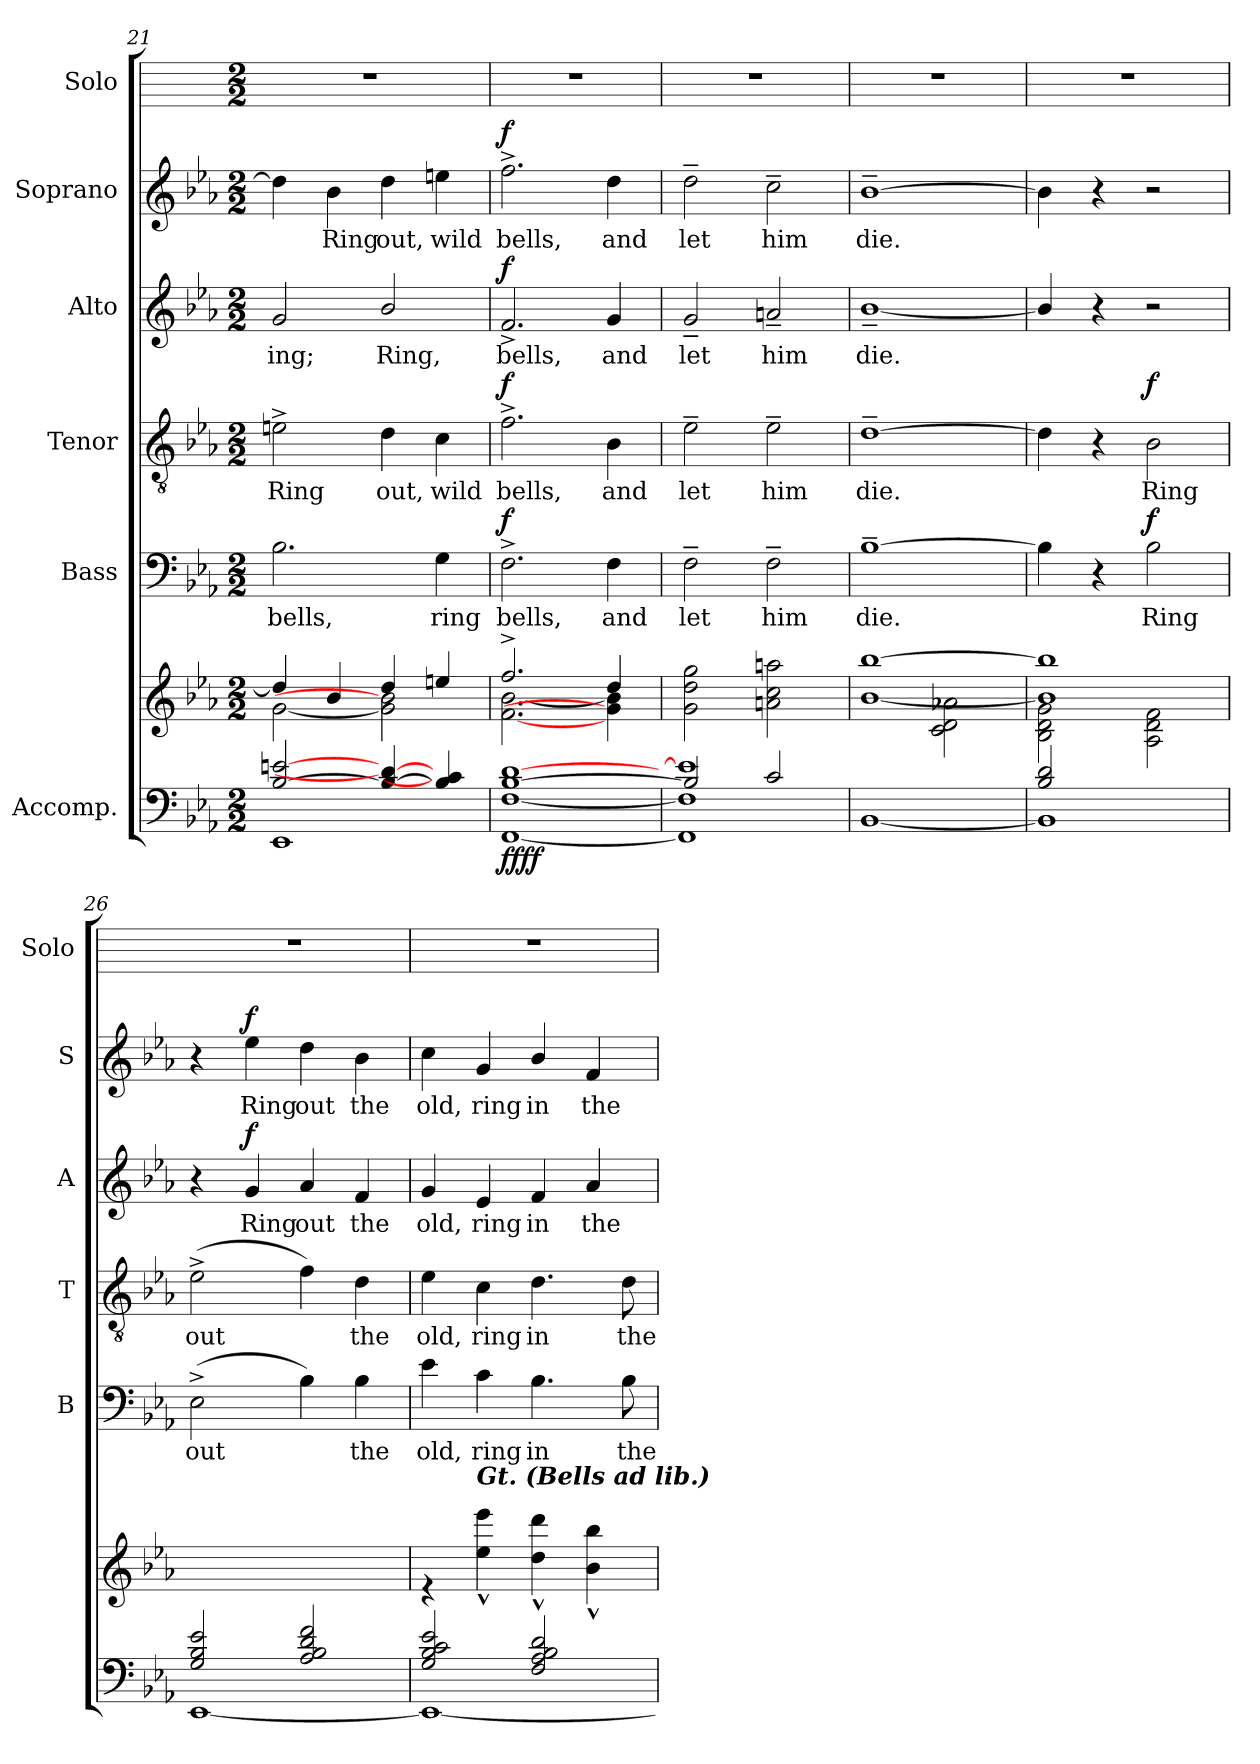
**kern	**kern	**dynam	**kern	**text	**dynam	**kern	**text	**dynam	**kern	**text	**dynam	**kern	**text	**dynam	**kern
*part6	*part6	*part6	*part5	*part5	*part5	*part4	*part4	*part4	*part3	*part3	*part3	*part2	*part2	*part2	*part1
*staff7	*staff6	*staff6/7	*staff5	*staff5	*staff5	*staff4	*staff4	*staff4	*staff3	*staff3	*staff3	*staff2	*staff2	*staff2	*staff1
*I"Accomp.	*	*	*I"Bass	*	*	*I"Tenor	*	*	*I"Alto	*	*	*I"Soprano	*	*	*I"Solo
*	*	*	*I'B	*	*	*I'T	*	*	*I'A	*	*	*I'S	*	*	*I'Solo
!!LO:LB:g=z
*clefF4	*clefG2	*	*clefF4	*	*	*clefGv2	*	*	*clefG2	*	*	*clefG2	*	*	*
*k[b-e-a-]	*k[b-e-a-]	*	*k[b-e-a-]	*	*	*k[b-e-a-]	*	*	*k[b-e-a-]	*	*	*k[b-e-a-]	*	*	*
*E-:	*E-:	*	*E-:	*	*	*E-:	*	*	*E-:	*	*	*E-:	*	*	*
*M2/2	*M2/2	*	*M2/2	*	*	*M2/2	*	*	*M2/2	*	*	*M2/2	*	*	*M2/2
=21	=21	=21	=21	=21	=21	=21	=21	=21	=21	=21	=21	=21	=21	=21	=21
*^	*^	*	*	*	*	*	*	*	*	*	*	*	*	*	*
!	!	!	!	!	!	!LO:LY:b	!	!	!LO:LY:b	!	!	!LO:LY:b	!	!	!	!	!
[2B-/ [2en/	1EE-\	4dd/]	[2g\	.	2.B-	bells,	.	2en^	Ring	.	2g	ing;	.	4dd]	.	.	1r
!	!	!	!	!	!	!	!	!	!	!	!	!	!	!	!LO:LY:b	!	!
.	.	4b-/	.	.	.	.	.	.	.	.	.	.	.	4b-	Ring	.	.
!	!	!	!	!	!	!	!	!	!LO:LY:b	!	!	!LO:LY:b	!	!	!LO:LY:b	!	!
4B-/_ 4d/_	.	4dd/	2g\] 2b-\]	.	.	.	.	4d	out,	.	2b-/	Ring,	.	4dd	out,	.	.
!	!	!	!	!	!	!LO:LY:b	!	!	!LO:LY:b	!	!	!	!	!	!LO:LY:b	!	!
4B-/] 4c/]	.	4een/	.	.	4G	ring	.	4c	wild	.	.	.	.	4een	wild	.	.
=22	=22	=22	=22	=22	=22	=22	=22	=22	=22	=22	=22	=22	=22	=22	=22	=22	=22
!	!	!	!	!LO:DY:b=2	!	!LO:LY:b	!	!	!LO:LY:b	!	!	!LO:LY:b	!	!	!LO:LY:b	!	!
!	!	!	!	!LO:DY:n=1:b=2	!	!	!	!	!	!	!	!	!	!	!	!	!
!	!	!	!	!LO:DY:n=2:b	!	!	!	!	!	!	!	!	!	!	!	!	!
!	!	!	!	!LO:DY:n=3:b	!	!	!LO:DY:b	!	!	!LO:DY:b	!	!	!LO:DY:b	!	!	!LO:DY:b	!
[1B-/ [1d/	[1FF\ [1F\	2.ff^/	[2.f\ [2.b-\	f f f f	2.F^	bells,	f	2.f^	bells,	f	2.f^	bells,	f	2.ff^	bells,	f	1r
!	!	!	!	!	!	!LO:LY:b	!	!	!LO:LY:b	!	!	!LO:LY:b	!	!	!LO:LY:b	!	!
.	.	4dd/	4g\] 4b-\]	.	4F	and	.	4B-	and	.	4g	and	.	4dd	and	.	.
=23	=23	=23	=23	=23	=23	=23	=23	=23	=23	=23	=23	=23	=23	=23	=23	=23	=23
!	!	!	!	!	!	!LO:LY:b	!	!	!LO:LY:b	!	!	!LO:LY:b	!	!	!LO:LY:b	!	!
2B-/]	1FF\] 1F\] 1e-\]	1ryy	2g\ 2dd\ 2gg\	.	2F~	let	.	2e-~	let	.	2g~	let	.	2dd~	let	.	1r
!	!	!	!	!	!	!LO:LY:b	!	!	!LO:LY:b	!	!	!LO:LY:b	!	!	!LO:LY:b	!	!
2c/	.	.	2an\ 2cc\ 2aan\	.	2F~	him	.	2e-~	him	.	2an~	him	.	2cc~	him	.	.
=24	=24	=24	=24	=24	=24	=24	=24	=24	=24	=24	=24	=24	=24	=24	=24	=24	=24
!	!	!	!	!	!	!LO:LY:b	!	!	!LO:LY:b	!	!	!LO:LY:b	!	!	!LO:LY:b	!	!
1ryy	[1BB-\	[1b-/ [1bb-/	2ryy	.	[1B-~	die.	.	[1d~	die.	.	[1b-~/	die.	.	[1b-~	die.	.	1r
.	.	.	2c\ 2d\ 2a-X\	.	.	.	.	.	.	.	.	.	.	.	.	.	.
=25	=25	=25	=25	=25	=25	=25	=25	=25	=25	=25	=25	=25	=25	=25	=25	=25	=25
2B-/ 2d/	1BB-\]	1b-/] 1bb-/]	2B-\ 2d\ 2g\	.	4B-]	.	.	4d]	.	.	4b-/]	.	.	4b-]	.	.	1r
.	.	.	.	.	4r	.	.	4r	.	.	4r	.	.	4r	.	.	.
!	!	!	!	!	!	!LO:LY:b	!LO:DY:b	!	!LO:LY:b	!LO:DY:b	!	!	!	!	!	!	!
2ryy	.	.	2A-\ 2d\ 2f\	.	2B-	Ring	f	2B-	Ring	f	2r	.	.	2r	.	.	.
=26	=26	=26	=26	=26	=26	=26	=26	=26	=26	=26	=26	=26	=26	=26	=26	=26	=26
!	!	!	!	!	!	!LO:LY:b	!	!	!LO:LY:b	!	!	!	!	!	!	!	!
2G/ 2B-/ 2e-/	[1EE-\	1ryy	1ryy	.	(>2E-^	out	.	(>2e-^	out	.	4r	.	.	4r	.	.	1r
!	!	!	!	!	!	!	!	!	!	!	!	!LO:LY:b	!LO:DY:b	!	!LO:LY:b	!LO:DY:b	!
.	.	.	.	.	.	.	.	.	.	.	4g	Ring	f	4ee-	Ring	f	.
!	!	!	!	!	!	!	!	!	!	!	!	!LO:LY:b	!	!	!LO:LY:b	!	!
2A-/ 2B-/ 2d/ 2f/	.	.	.	.	4B-)	.	.	4f)	.	.	4a-	out	.	4dd	out	.	.
!	!	!	!	!	!	!LO:LY:b	!	!	!LO:LY:b	!	!	!LO:LY:b	!	!	!LO:LY:b	!	!
.	.	.	.	.	4B-	the	.	4d	the	.	4f	the	.	4b-	the	.	.
=27	=27	=27	=27	=27	=27	=27	=27	=27	=27	=27	=27	=27	=27	=27	=27	=27	=27
!	!	!	!	!	!	!LO:LY:b	!	!	!LO:LY:b	!	!	!LO:LY:b	!	!	!LO:LY:b	!	!
2G/ 2B-/ 2c/ 2e-/	1EE-\_	1ryy	4r	.	4e-	old,	.	4e-	old,	.	4g	old,	.	4cc	old,	.	1r
!	!	!	!LO:TX:a:Bi:t=Gt. (Bells ad lib.)	!	!	!	!	!	!	!	!	!	!	!	!	!	!
!	!	!	!	!	!	!LO:LY:b	!	!	!LO:LY:b	!	!	!LO:LY:b	!	!	!LO:LY:b	!	!
.	.	.	4ee-\^^ 4eee-\^^	.	4c	ring	.	4c	ring	.	4e-	ring	.	4g	ring	.	.
!	!	!	!	!	!	!LO:LY:b	!	!	!LO:LY:b	!	!	!LO:LY:b	!	!	!LO:LY:b	!	!
2F/ 2A-/ 2B-/ 2d/	.	.	4dd\^^ 4ddd\^^	.	4.B-\	in	.	4.d\	in	.	4f/	in	.	4b-/	in	.	.
!	!	!	!	!	!	!	!	!	!	!	!	!LO:LY:b	!	!	!LO:LY:b	!	!
.	.	.	4b-\^^ 4bb-\^^	.	.	.	.	.	.	.	4a-	the	.	4f	the	.	.
!	!	!	!	!	!	!LO:LY:b	!	!	!LO:LY:b	!	!	!	!	!	!	!	!
.	.	.	.	.	8B-	the	.	8d	the	.	.	.	.	.	.	.	.
*v	*v	*	*	*	*	*	*	*	*	*	*	*	*	*	*	*	*
*	*v	*v	*	*	*	*	*	*	*	*	*	*	*	*	*	*
=	=	=	=	=	=	=	=	=	=	=	=	=	=	=	=
*-	*-	*-	*-	*-	*-	*-	*-	*-	*-	*-	*-	*-	*-	*-	*-
